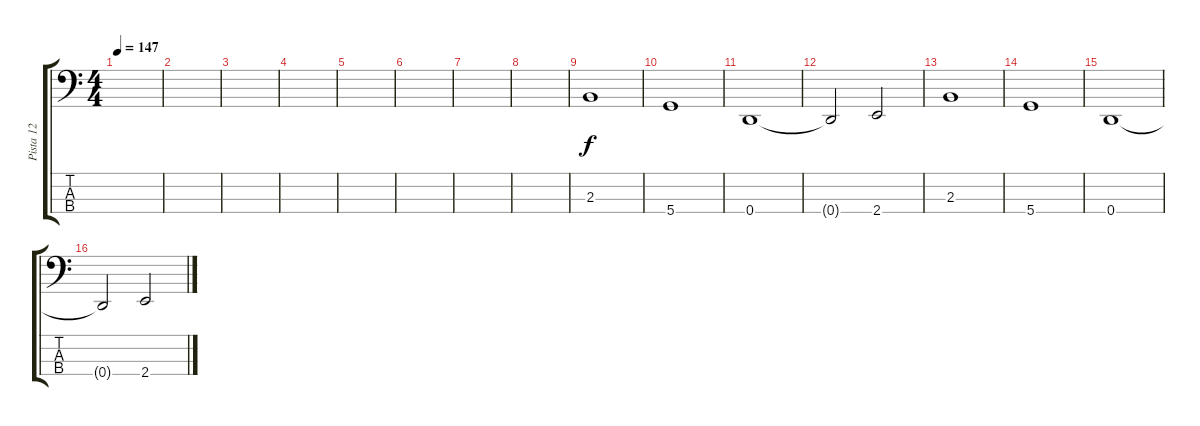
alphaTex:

\track ("Pista 12" "Pista 12") {instrument electricbasspick}
\staff {score tabs}
\tuning (G2 D2 A1 D1) {hide}
\ts (4 4)
\tempo 147
\clef f4
\ks c
|
|
|
|
|
|
|
|
2.3.1 |
5.4.1 |
0.4.1 |
0.4{t}.2 2.4.2 |
2.3.1 |
5.4.1 |
0.4.1 |
0.4{t}.2 2.4.2
